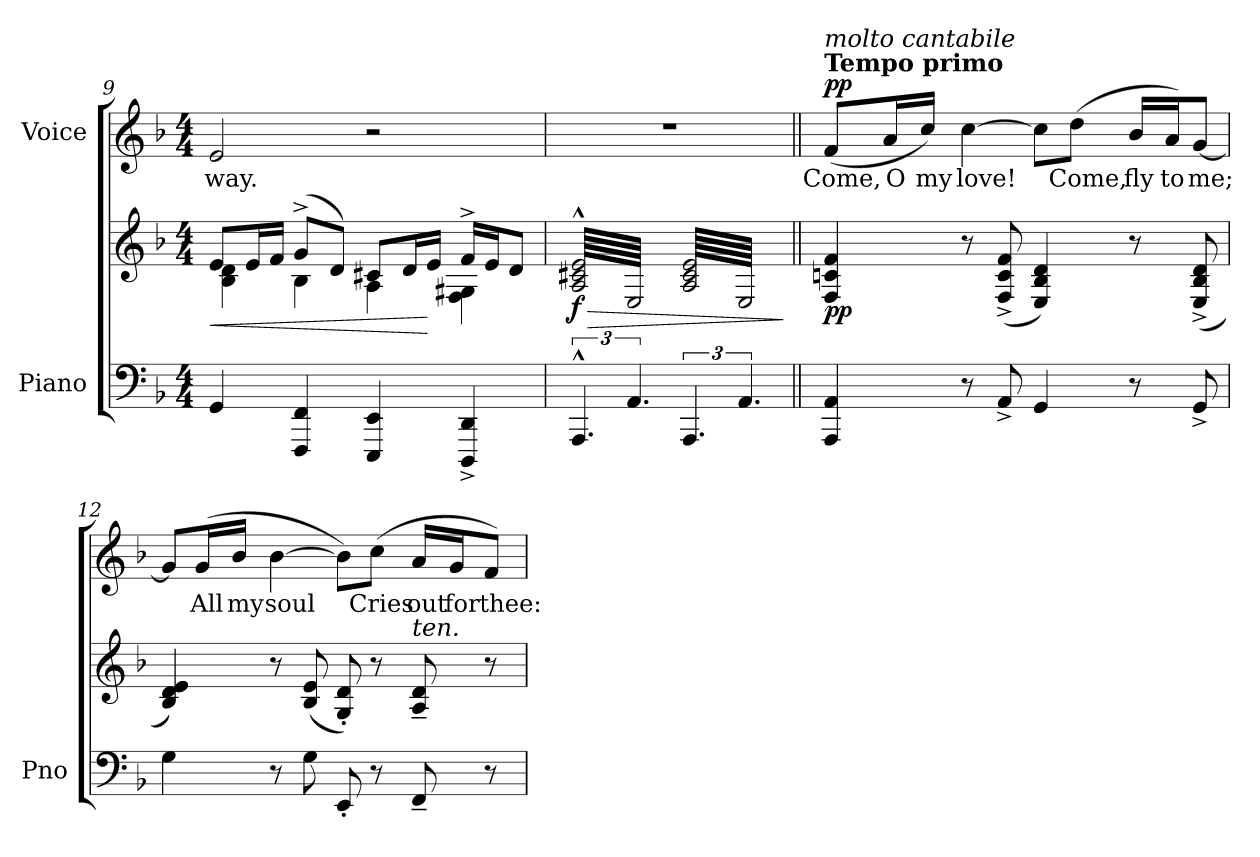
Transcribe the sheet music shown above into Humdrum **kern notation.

**kern	**kern	**dynam	**kern	**text	**dynam
*part2	*part2	*part2	*part1	*part1	*part1
*staff3	*staff2	*staff2/3	*staff1	*staff1	*staff1
*I"Piano	*	*	*I"Voice	*	*
*I'Pno	*	*	*	*	*
*clefF4	*clefG2	*	*clefG2	*	*
*k[b-]	*k[b-]	*	*k[b-]	*	*
*M4/4	*M4/4	*	*M4/4	*	*
=9	=9	=9	=9	=9	=9
!	!LO:TX:b:i:t=accel.	!	!	!	!
!	!	!LO:HP:b	!	!	!
*	*^	*	*	*	*
4GG/	8e/L	4B-\ 4d\	<	2e/	way.	.
.	16e/L	.	.	.	.	.
.	16f/JJ	.	.	.	.	.
4FFF/ 4FF/	(8g^/L	4B-\	.	.	.	.
.	8d/J)	.	.	.	.	.
4EEE/ 4EE/	8c#X/L	4A\	.	2r	.	.
.	16d/L	.	.	.	.	.
.	16e/JJ	.	[	.	.	.
4DDD/^ 4DD/^	16f^/LL	4F\ 4G#X\	.	.	.	.
.	16e/J	.	.	.	.	.
.	8d/J	.	.	.	.	.
*	*v	*v	*	*	*	*
=10	=10	=10	=10	=10	=10
!	!LO:TX:b:i:t=rit.	!	!	!	!
!	!	!LO:HP:b	!	!	!
!	!	!LO:DY:n=1:b	!	!	!
*	*tremolo	*	*	*	*
6.AAA^^/	64A/^^ 64c#X/^^ 64e/^^LLLL	> f	1r	.	.
.	64E/	.	.	.	.
.	64A/^^ 64c#X/^^ 64e/^^	.	.	.	.
.	64E/	.	.	.	.
.	64A/^^ 64c#X/^^ 64e/^^	.	.	.	.
.	64E/	.	.	.	.
.	64A/^^ 64c#X/^^ 64e/^^	.	.	.	.
.	64E/	.	.	.	.
.	64A/^^ 64c#X/^^ 64e/^^	.	.	.	.
.	64E/	.	.	.	.
.	64A/^^ 64c#X/^^ 64e/^^	.	.	.	.
.	64E/	.	.	.	.
.	64A/^^ 64c#X/^^ 64e/^^	.	.	.	.
.	64E/	.	.	.	.
.	64A/^^ 64c#X/^^ 64e/^^	.	.	.	.
.	64E/	.	.	.	.
6.AA/	64A/^^ 64c#X/^^ 64e/^^	.	.	.	.
.	64E/	.	.	.	.
.	64A/^^ 64c#X/^^ 64e/^^	.	.	.	.
.	64E/	.	.	.	.
.	64A/^^ 64c#X/^^ 64e/^^	.	.	.	.
.	64E/	.	.	.	.
.	64A/^^ 64c#X/^^ 64e/^^	.	.	.	.
.	64E/	.	.	.	.
.	64A/^^ 64c#X/^^ 64e/^^	.	.	.	.
.	64E/	.	.	.	.
.	64A/^^ 64c#X/^^ 64e/^^	.	.	.	.
.	64E/	.	.	.	.
.	64A/^^ 64c#X/^^ 64e/^^	.	.	.	.
.	64E/	.	.	.	.
.	64A/^^ 64c#X/^^ 64e/^^	.	.	.	.
.	64E/JJJJ	.	.	.	.
6.AAA/	64A/ 64c#/ 64e/LLLL	.	.	.	.
.	64E/	.	.	.	.
.	64A/ 64c#/ 64e/	.	.	.	.
.	64E/	.	.	.	.
.	64A/ 64c#/ 64e/	.	.	.	.
.	64E/	.	.	.	.
.	64A/ 64c#/ 64e/	.	.	.	.
.	64E/	.	.	.	.
.	64A/ 64c#/ 64e/	.	.	.	.
.	64E/	.	.	.	.
.	64A/ 64c#/ 64e/	.	.	.	.
.	64E/	.	.	.	.
.	64A/ 64c#/ 64e/	.	.	.	.
.	64E/	.	.	.	.
.	64A/ 64c#/ 64e/	.	.	.	.
.	64E/	.	.	.	.
6.AA/	64A/ 64c#/ 64e/	.	.	.	.
.	64E/	.	.	.	.
.	64A/ 64c#/ 64e/	.	.	.	.
.	64E/	.	.	.	.
.	64A/ 64c#/ 64e/	.	.	.	.
.	64E/	.	.	.	.
.	64A/ 64c#/ 64e/	.	.	.	.
.	64E/	.	.	.	.
.	64A/ 64c#/ 64e/	.	.	.	.
.	64E/	.	.	.	.
.	64A/ 64c#/ 64e/	.	.	.	.
.	64E/	.	.	.	.
.	64A/ 64c#/ 64e/	.	.	.	.
.	64E/	.	.	.	.
.	64A/ 64c#/ 64e/	.	.	.	.
.	64E/JJJJ	.	.	.	.
*	*Xtremolo	*	*	*	*
.	.	]	.	.	.
=11||	=11||	=11||	=11||	=11||	=11||
!	!	!	!LO:TX:a:B:t=Tempo primo	!	!
!	!	!	!LO:TX:a:i:t=molto cantabile	!	!
!	!	!LO:DY:b	!	!	!LO:DY:a
4AAA/ 4AA/	4F/ 4cn/ 4f/	pp	(8f/L	Come,	pp
.	.	.	.	.	.
.	.	.	.	.	.
.	.	.	.	.	.
.	.	.	.	.	.
.	.	.	.	.	.
.	.	.	.	.	.
.	.	.	.	.	.
.	.	.	16a/L	O	.
.	.	.	.	.	.
.	.	.	.	.	.
.	.	.	.	.	.
.	.	.	16cc/JJ)	my	.
.	.	.	.	.	.
.	.	.	.	.	.
.	.	.	.	.	.
8r	8r	.	[4cc\	love!	.
8AA^/	(8F/^ 8c/^ 8f/^	.	.	.	.
4GG/	4E/ 4B-/ 4d/)	.	8cc\L]	.	.
.	.	.	(8dd\J	Come,	.
8r	8r	.	16b-/LL	fly	.
.	.	.	16a/J)	to	.
8GG^/	(8E/^ 8B-/^ 8d/^	.	[8g/J	me;	.
=12	=12	=12	=12	=12	=12
4G\	4B-/ 4d/ 4e/)	.	8g/L]	.	.
.	.	.	(16g/L	All	.
.	.	.	16b-/JJ	my	.
8r	8r	.	[4b-\	soul	.
8G\	(8B-/ 8e/	.	.	.	.
8EE'/	8G/' 8d/')	.	8b-\L])	.	.
8r	8r	.	(8cc\J	Cries	.
!	!LO:TX:a:i:t=ten.	!	!	!	!
8FF~/	8A/~ 8d/~	.	16a/LL	out	.
.	.	.	16g/J	for	.
8r	8r	.	8f/J)	thee:	.
=	=	=	=	=	=
*-	*-	*-	*-	*-	*-
